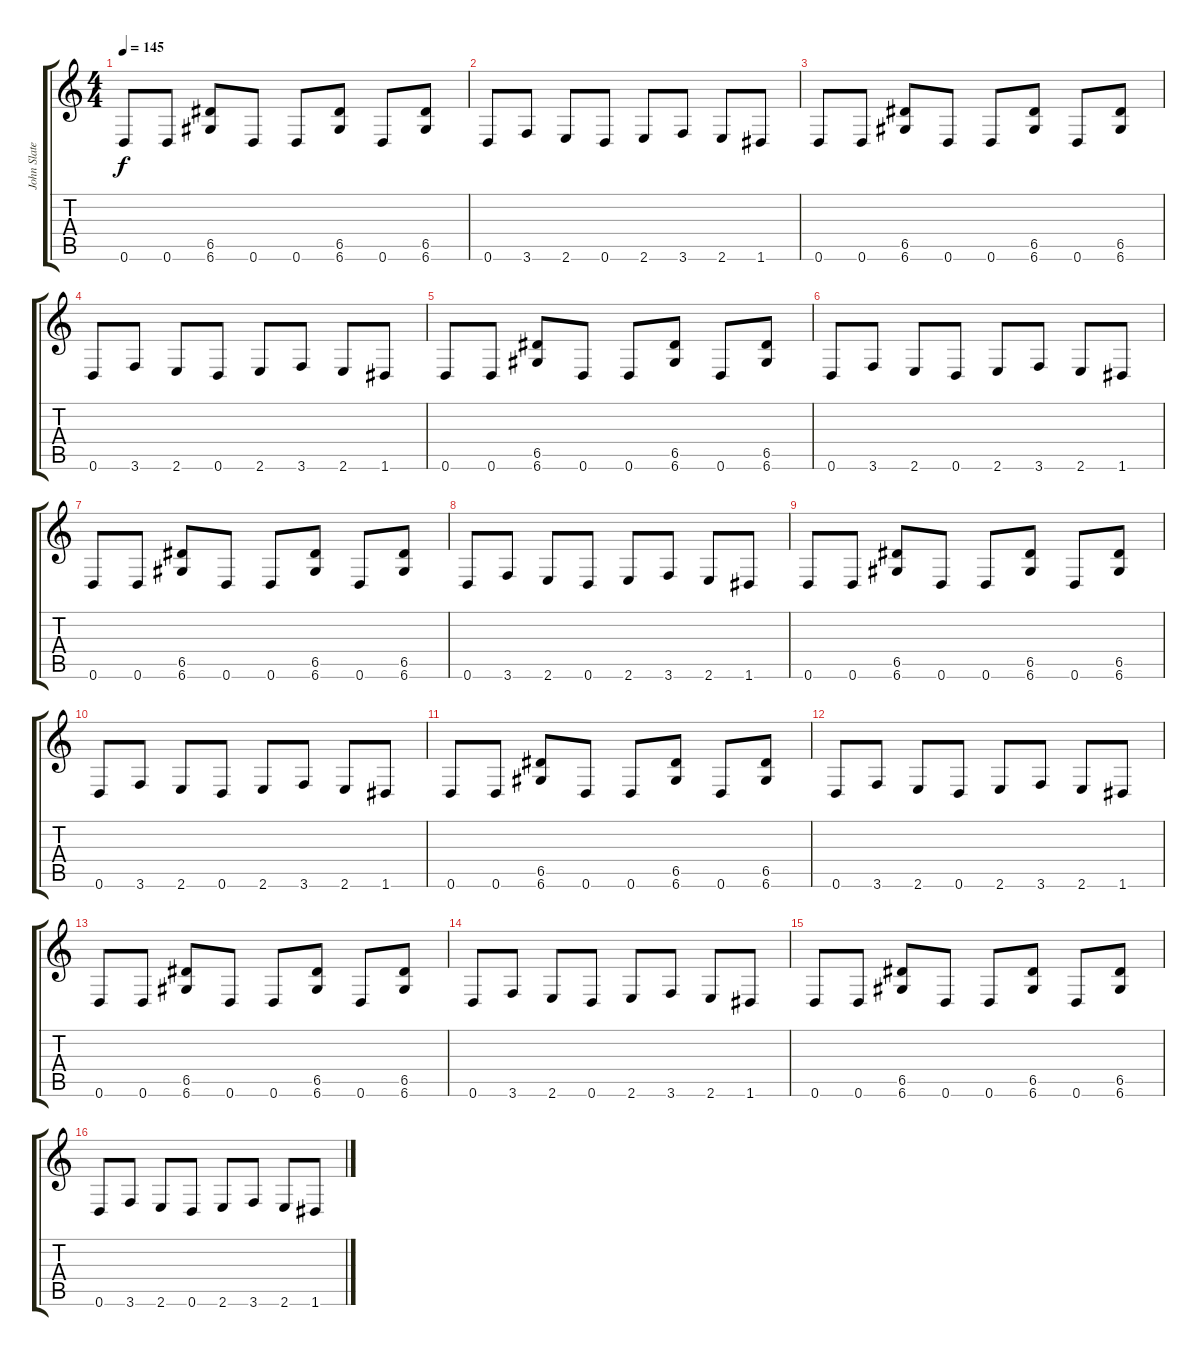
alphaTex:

\track ("John Slater" "John Slate") {instrument distortionguitar}
\staff {score tabs}
\tuning (E4 B3 G3 D3 A2 D2) {hide}
\ts (4 4)
\tempo 145
\clef g2
\ks c
0.6.8{dy f} 0.6.8 (6.5 6.6).8 0.6.8 0.6.8 (6.5 6.6).8 0.6.8 (6.5 6.6).8 |
0.6.8 3.6.8 2.6.8 0.6.8 2.6.8 3.6.8 2.6.8 1.6.8 |
0.6.8 0.6.8 (6.5 6.6).8 0.6.8 0.6.8 (6.5 6.6).8 0.6.8 (6.5 6.6).8 |
0.6.8 3.6.8 2.6.8 0.6.8 2.6.8 3.6.8 2.6.8 1.6.8 |
0.6.8 0.6.8 (6.5 6.6).8 0.6.8 0.6.8 (6.5 6.6).8 0.6.8 (6.5 6.6).8 |
0.6.8 3.6.8 2.6.8 0.6.8 2.6.8 3.6.8 2.6.8 1.6.8 |
0.6.8 0.6.8 (6.5 6.6).8 0.6.8 0.6.8 (6.5 6.6).8 0.6.8 (6.5 6.6).8 |
0.6.8 3.6.8 2.6.8 0.6.8 2.6.8 3.6.8 2.6.8 1.6.8 |
0.6.8 0.6.8 (6.5 6.6).8 0.6.8 0.6.8 (6.5 6.6).8 0.6.8 (6.5 6.6).8 |
0.6.8 3.6.8 2.6.8 0.6.8 2.6.8 3.6.8 2.6.8 1.6.8 |
0.6.8 0.6.8 (6.5 6.6).8 0.6.8 0.6.8 (6.5 6.6).8 0.6.8 (6.5 6.6).8 |
0.6.8 3.6.8 2.6.8 0.6.8 2.6.8 3.6.8 2.6.8 1.6.8 |
0.6.8 0.6.8 (6.5 6.6).8 0.6.8 0.6.8 (6.5 6.6).8 0.6.8 (6.5 6.6).8 |
0.6.8 3.6.8 2.6.8 0.6.8 2.6.8 3.6.8 2.6.8 1.6.8 |
0.6.8 0.6.8 (6.5 6.6).8 0.6.8 0.6.8 (6.5 6.6).8 0.6.8 (6.5 6.6).8 |
0.6.8 3.6.8 2.6.8 0.6.8 2.6.8 3.6.8 2.6.8 1.6.8
